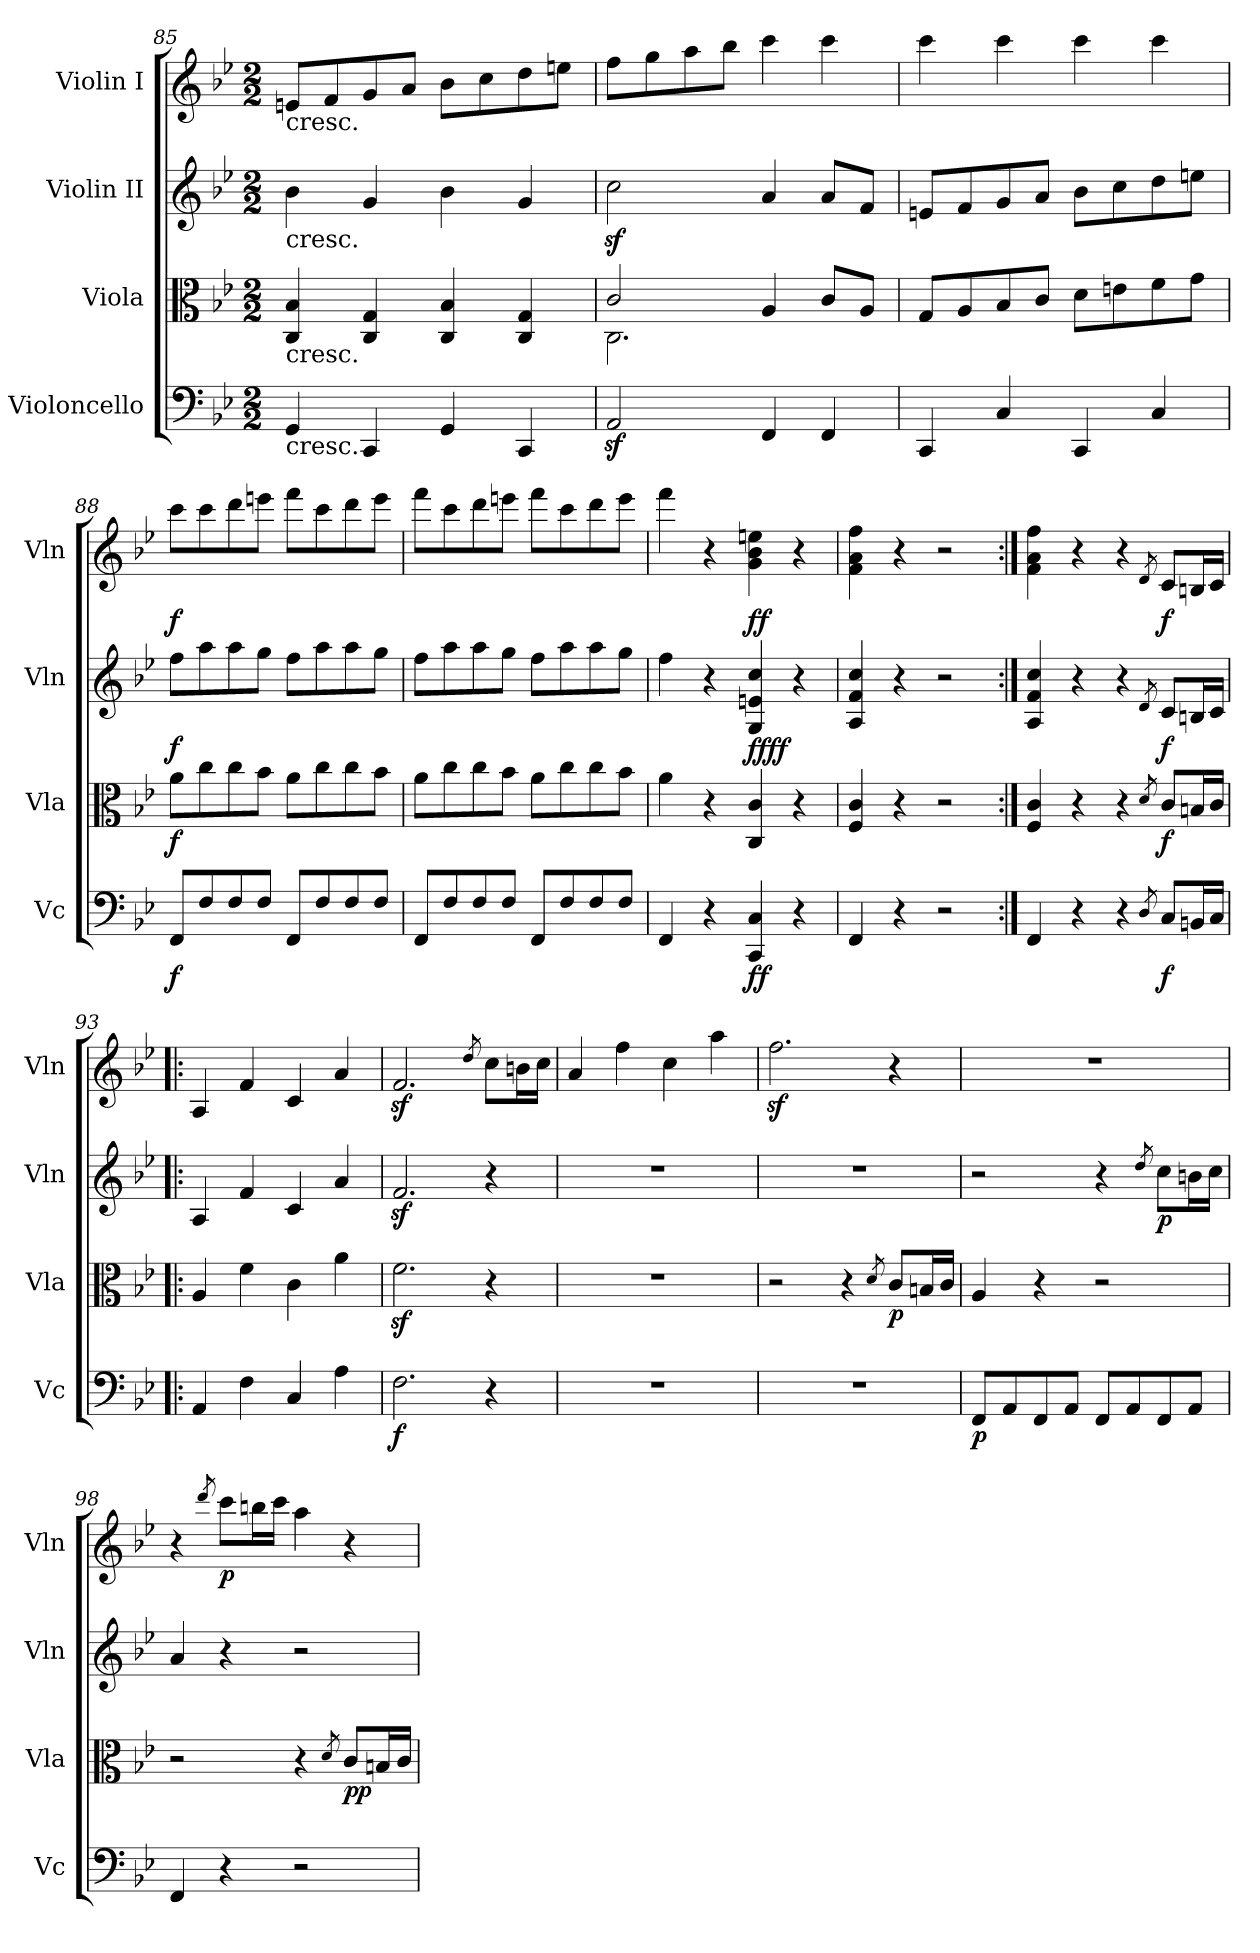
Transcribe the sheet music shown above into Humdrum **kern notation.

**kern	**dynam	**kern	**dynam	**kern	**dynam	**kern	**dynam
*part4	*part4	*part3	*part3	*part2	*part2	*part1	*part1
*staff4	*staff4	*staff3	*staff3	*staff2	*staff2	*staff1	*staff1
*I"Violoncello	*	*I"Viola	*	*I"Violin II	*	*I"Violin I	*
*I'Vc	*	*I'Vla	*	*I'Vln	*	*I'Vln	*
*clefF4	*	*clefC3	*	*clefG2	*	*clefG2	*
*k[b-e-]	*	*k[b-e-]	*	*k[b-e-]	*	*k[b-e-]	*
*B-:	*	*B-:	*	*B-:	*	*B-:	*
*M2/2	*	*M2/2	*	*M2/2	*	*M2/2	*
=85	=85	=85	=85	=85	=85	=85	=85
!	!	!	!	!	!	!LO:TX:b:t=cresc.	!
!	!	!	!	!LO:TX:b:t=cresc.	!	!	!
!	!	!LO:TX:b:t=cresc.	!	!	!	!	!
!LO:TX:b:t=cresc.	!	!	!	!	!	!	!
4GG/	.	4C/ 4B-/	.	4b-\	.	8en/L	.
.	.	.	.	.	.	8f/	.
4CC/	.	4C/ 4G/	.	4g/	.	8g/	.
.	.	.	.	.	.	8a/J	.
4GG/	.	4C/ 4B-/	.	4b-\	.	8b-\L	.
.	.	.	.	.	.	8cc\	.
4CC/	.	4C/ 4G/	.	4g/	.	8dd\	.
.	.	.	.	.	.	8een\J	.
=86	=86	=86	=86	=86	=86	=86	=86
*	*	*^	*	*	*	*	*
2AAz>/	.	2c/	2.C\	.	2ccz<\	.	8ff\L	.
.	.	.	.	.	.	.	8gg\	.
.	.	.	.	.	.	.	8aa\	.
.	.	.	.	.	.	.	8bb-\J	.
4FF/	.	4A/	.	.	4a/	.	4ccc\	.
4FF/	.	8c/L	4ryy	.	8a/L	.	4ccc\	.
.	.	8A/J	.	.	8f/J	.	.	.
*	*	*v	*v	*	*	*	*	*
=87	=87	=87	=87	=87	=87	=87	=87
4CC/	.	8G/L	.	8en/L	.	4ccc\	.
.	.	8A/	.	8f/	.	.	.
4C/	.	8B-/	.	8g/	.	4ccc\	.
.	.	8c/J	.	8a/J	.	.	.
4CC/	.	8d\L	.	8b-\L	.	4ccc\	.
.	.	8en\	.	8cc\	.	.	.
4C/	.	8f\	.	8dd\	.	4ccc\	.
.	.	8g\J	.	8een\J	.	.	.
=88	=88	=88	=88	=88	=88	=88	=88
!	!LO:DY:b	!	!LO:DY:b	!	!LO:DY:b	!	!LO:DY:b
8FF/L	f	8a\L	f	8ff\L	f	8ccc\L	f
8F/	.	8cc\	.	8aa\	.	8ccc\	.
8F/	.	8cc\	.	8aa\	.	8ddd\	.
8F/J	.	8b-\J	.	8gg\J	.	8eeen\J	.
8FF/L	.	8a\L	.	8ff\L	.	8fff\L	.
8F/	.	8cc\	.	8aa\	.	8ccc\	.
8F/	.	8cc\	.	8aa\	.	8ddd\	.
8F/J	.	8b-\J	.	8gg\J	.	8eee\J	.
=89	=89	=89	=89	=89	=89	=89	=89
8FF/L	.	8a\L	.	8ff\L	.	8fff\L	.
8F/	.	8cc\	.	8aa\	.	8ccc\	.
8F/	.	8cc\	.	8aa\	.	8ddd\	.
8F/J	.	8b-\J	.	8gg\J	.	8eeen\J	.
8FF/L	.	8a\L	.	8ff\L	.	8fff\L	.
8F/	.	8cc\	.	8aa\	.	8ccc\	.
8F/	.	8cc\	.	8aa\	.	8ddd\	.
8F/J	.	8b-\J	.	8gg\J	.	8eee\J	.
=90	=90	=90	=90	=90	=90	=90	=90
4FF/	.	4a\	.	4ff\	.	4fff\	.
4r	.	4r	.	4r	.	4r	.
!	!LO:DY:b	!	!LO:DY:b	!	!	!	!
!	!	!	!LO:DY:n=1:a	!	!	!	!LO:DY:b
4CC/ 4C/	ff	4C/ 4c/	ff ff	4G/ 4en/ 4cc/	.	4g\ 4b-\ 4een\	ff
4r	.	4r	.	4r	.	4r	.
=91	=91	=91	=91	=91	=91	=91	=91
4FF/	.	4F/ 4c/	.	4A/ 4f/ 4cc/	.	4f\ 4a\ 4ff\	.
4r	.	4r	.	4r	.	4r	.
2r	.	2r	.	2r	.	2r	.
=92:|!	=92:|!	=92:|!	=92:|!	=92:|!	=92:|!	=92:|!	=92:|!
4FF/	.	4F/ 4c/	.	4A/ 4f/ 4cc/	.	4f\ 4a\ 4ff\	.
4r	.	4r	.	4r	.	4r	.
4r	.	4r	.	4r	.	4r	.
8qD/	.	8qd/	.	8qd/	.	8qd/	.
!	!LO:DY:b	!	!LO:DY:b	!	!LO:DY:b	!	!LO:DY:b
8C/L	f	8c/L	f	8c/L	f	8c/L	f
16BBn/L	.	16Bn/L	.	16Bn/L	.	16Bn/L	.
16C/JJ	.	16c/JJ	.	16c/JJ	.	16c/JJ	.
=93!|:	=93!|:	=93!|:	=93!|:	=93!|:	=93!|:	=93!|:	=93!|:
4AA/	.	4A/	.	4A/	.	4A/	.
4F\	.	4f\	.	4f/	.	4f/	.
4C/	.	4c\	.	4c/	.	4c/	.
4A\	.	4a\	.	4a/	.	4a/	.
=94	=94	=94	=94	=94	=94	=94	=94
!	!LO:DY:b	!	!	!	!	!	!
2.F\	f	2.fz<\	.	2.fz</	.	2.fz</	.
.	.	.	.	.	.	8qdd/	.
4r	.	4r	.	4r	.	8cc\L	.
.	.	.	.	.	.	16bn\L	.
.	.	.	.	.	.	16cc\JJ	.
=95	=95	=95	=95	=95	=95	=95	=95
1r	.	1r	.	1r	.	4a/	.
.	.	.	.	.	.	4ff\	.
.	.	.	.	.	.	4cc\	.
.	.	.	.	.	.	4aa\	.
=96	=96	=96	=96	=96	=96	=96	=96
1r	.	2r	.	1r	.	2.ffz<\	.
.	.	4r	.	.	.	.	.
.	.	8qd/	.	.	.	.	.
!	!	!	!LO:DY:b	!	!	!	!
.	.	8c/L	p	.	.	4r	.
.	.	16Bn/L	.	.	.	.	.
.	.	16c/JJ	.	.	.	.	.
=97	=97	=97	=97	=97	=97	=97	=97
!	!LO:DY:b	!	!	!	!	!	!
8FF/L	p	4A/	.	2r	.	1r	.
8AA/	.	.	.	.	.	.	.
8FF/	.	4r	.	.	.	.	.
8AA/J	.	.	.	.	.	.	.
8FF/L	.	2r	.	4r	.	.	.
8AA/	.	.	.	.	.	.	.
.	.	.	.	8qdd/	.	.	.
!	!	!	!	!	!LO:DY:b	!	!
8FF/	.	.	.	8cc\L	p	.	.
8AA/J	.	.	.	16bn\L	.	.	.
.	.	.	.	16cc\JJ	.	.	.
=98	=98	=98	=98	=98	=98	=98	=98
4FF/	.	2r	.	4a/	.	4r	.
.	.	.	.	.	.	8qddd/	.
!	!	!	!	!	!	!	!LO:DY:b
4r	.	.	.	4r	.	8ccc\L	p
.	.	.	.	.	.	16bbn\L	.
.	.	.	.	.	.	16ccc\JJ	.
2r	.	4r	.	2r	.	4aa\	.
.	.	8qd/	.	.	.	.	.
!	!	!	!LO:DY:b	!	!	!	!
.	.	8c/L	pp	.	.	4r	.
.	.	16Bn/L	.	.	.	.	.
.	.	16c/JJ	.	.	.	.	.
=	=	=	=	=	=	=	=
*-	*-	*-	*-	*-	*-	*-	*-
